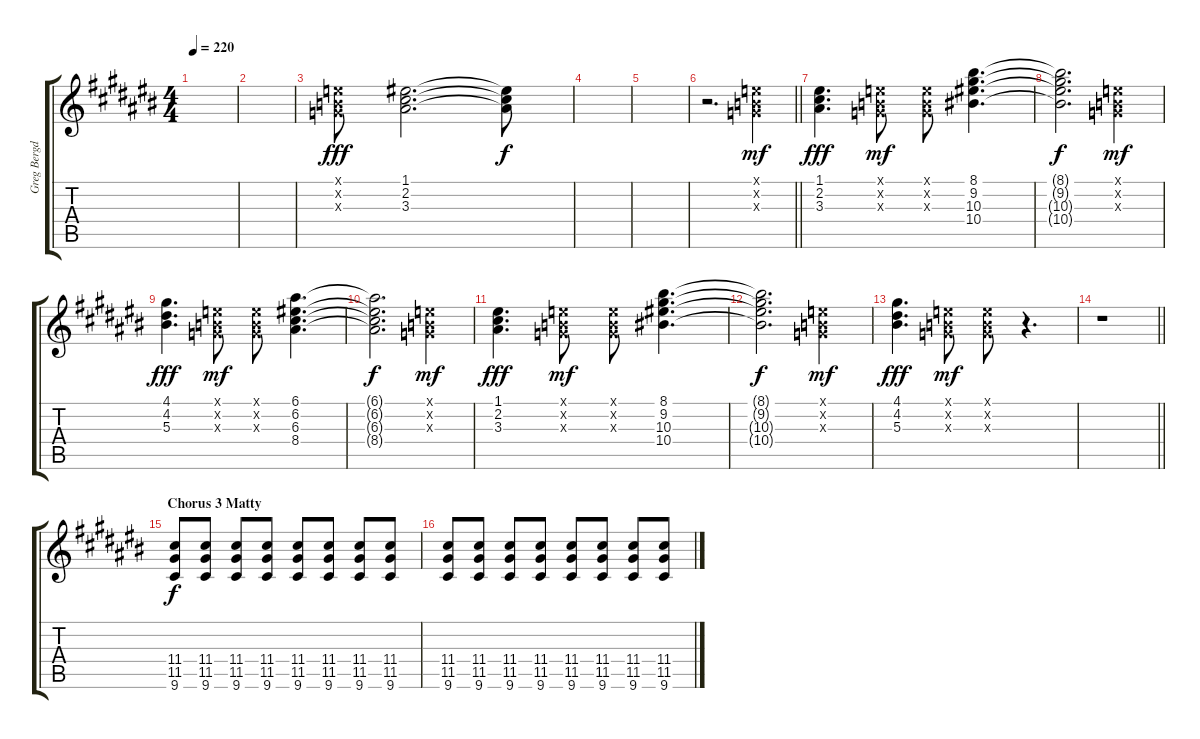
\track ("Greg Bergdorf" "Greg Bergd") {instrument overdrivenguitar}
\staff {score tabs}
\tuning (E4 B3 G3 D3 A2 E2) {hide}
\ts (4 4)
\tempo 220
\clef g2
\ks a#minor
|
|
(0.1{x} 0.2{x} 0.3{x}).8{dy fff} (1.1 2.2 3.3).2{d} (1.1{t} 2.2{t} 3.3{t}).8{dy f} |
|
|
\barLineRight lightlight
r.2{d} (0.1{x} 0.2{x} 0.3{x}).4{dy mf} |
(1.1 2.2 3.3).4{d dy fff} (0.1{x} 0.2{x} 0.3{x}).8{dy mf} (0.1{x} 0.2{x} 0.3{x}).8 (8.1 9.2 10.3 10.4).4{d} |
(8.1{t} 9.2{t} 10.3{t} 10.4{t}).2{d dy f} (0.1{x} 0.2{x} 0.3{x}).4{dy mf} |
(4.1 4.2 5.3).4{d dy fff} (0.1{x} 0.2{x} 0.3{x}).8{dy mf} (0.1{x} 0.2{x} 0.3{x}).8 (6.1 6.2 6.3 8.4).4{d} |
(6.1{t} 6.2{t} 6.3{t} 8.4{t}).2{d dy f} (0.1{x} 0.2{x} 0.3{x}).4{dy mf} |
(1.1 2.2 3.3).4{d dy fff} (0.1{x} 0.2{x} 0.3{x}).8{dy mf} (0.1{x} 0.2{x} 0.3{x}).8 (8.1 9.2 10.3 10.4).4{d} |
(8.1{t} 9.2{t} 10.3{t} 10.4{t}).2{d dy f} (0.1{x} 0.2{x} 0.3{x}).4{dy mf} |
(4.1 4.2 5.3).4{d dy fff} (0.1{x} 0.2{x} 0.3{x}).8{dy mf} (0.1{x} 0.2{x} 0.3{x}).8 r.4{d} |
\barLineRight lightlight
r.1 |
\section ("" "Chorus 3 Matty")
(11.4 11.5 9.6).8{dy f} (11.4 11.5 9.6).8 (11.4 11.5 9.6).8 (11.4 11.5 9.6).8 (11.4 11.5 9.6).8 (11.4 11.5 9.6).8 (11.4 11.5 9.6).8 (11.4 11.5 9.6).8 |
(11.4 11.5 9.6).8 (11.4 11.5 9.6).8 (11.4 11.5 9.6).8 (11.4 11.5 9.6).8 (11.4 11.5 9.6).8 (11.4 11.5 9.6).8 (11.4 11.5 9.6).8 (11.4 11.5 9.6).8
